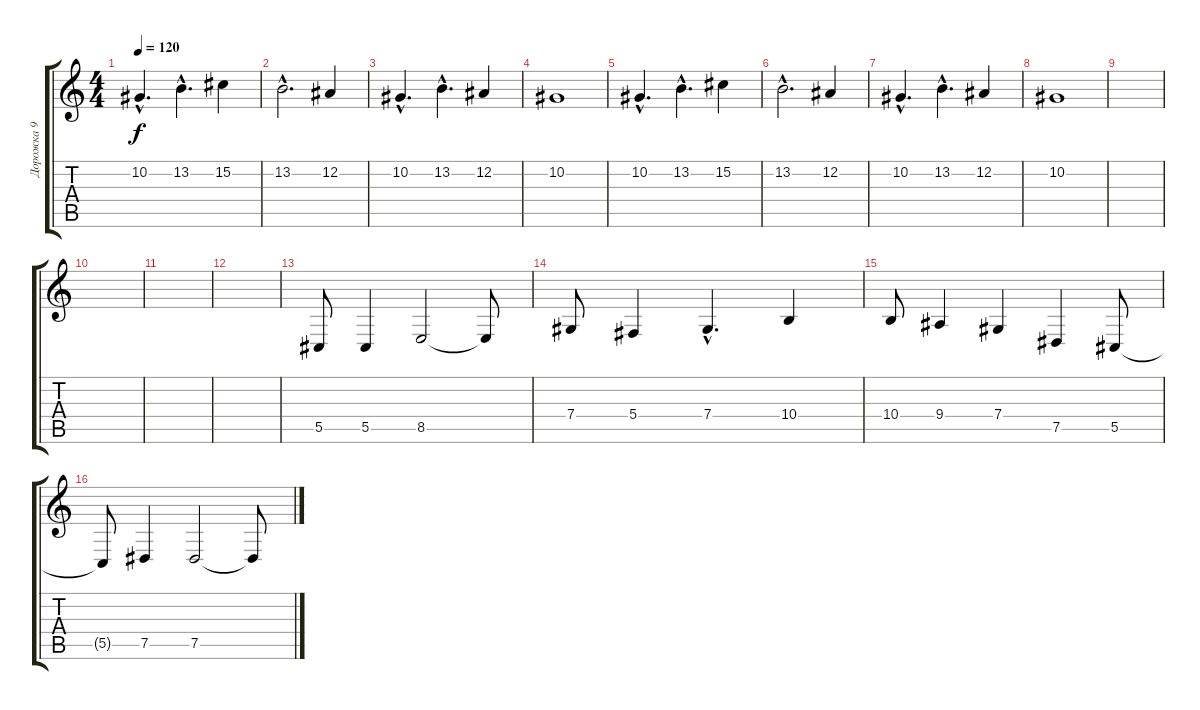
\track ("Дорожка 9" "Дорожка 9") {instrument viola}
\staff {score tabs}
\tuning (Eb4 Bb3 Gb3 Db3 Ab2 Eb2) {hide}
\ts (4 4)
\tempo 120
\clef g2
\ks c
10.2{hac}.4{d dy f} 13.2{hac}.4{d} 15.2.4 |
13.2{hac}.2{d} 12.2.4 |
10.2{hac}.4{d} 13.2{hac}.4{d} 12.2.4 |
10.2.1 |
10.2{hac}.4{d} 13.2{hac}.4{d} 15.2.4 |
13.2{hac}.2{d} 12.2.4 |
10.2{hac}.4{d} 13.2{hac}.4{d} 12.2.4 |
10.2.1 |
|
|
|
|
5.5.8 5.5.4 8.5.2 8.5{t}.8 |
7.4.8 5.4.4 7.4{hac}.4{d} 10.4.4 |
10.4.8 9.4.4 7.4.4 7.5.4 5.5.8 |
5.5{t}.8 7.5.4 7.5.2 7.5{t}.8
